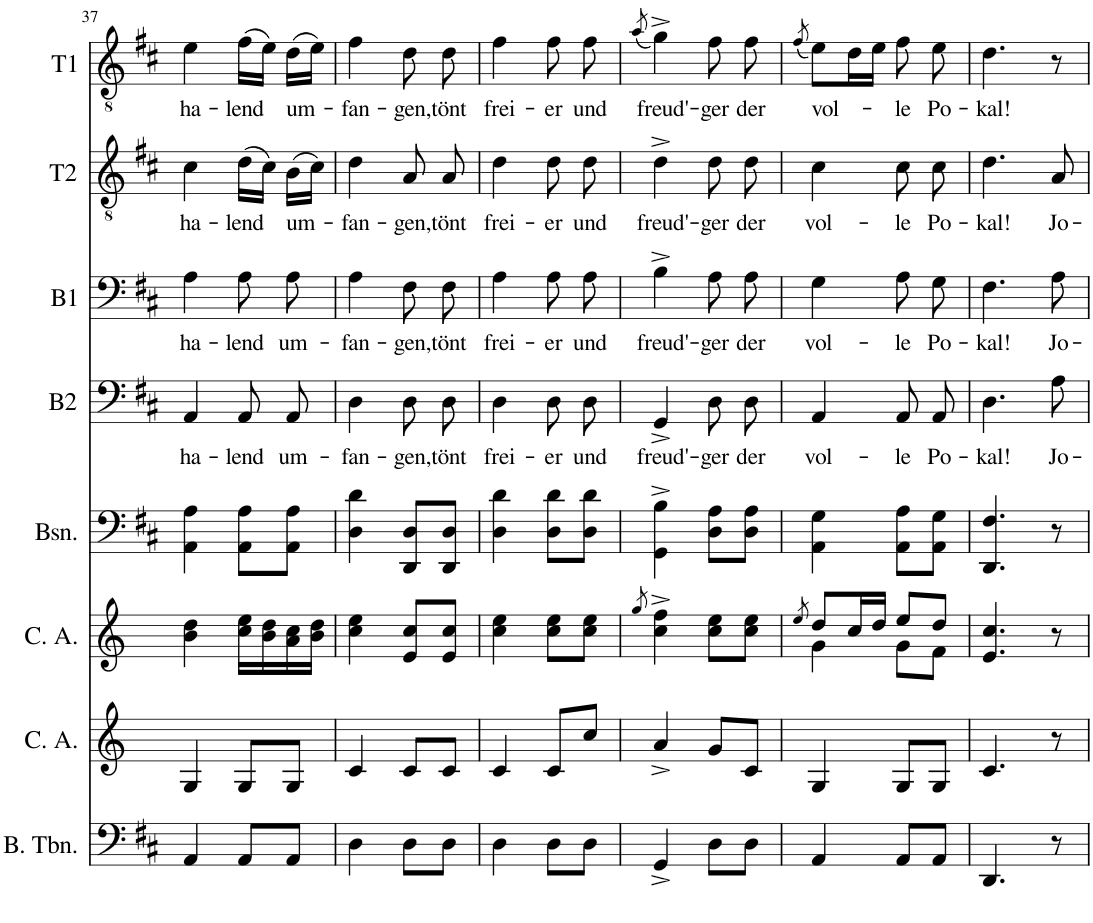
**kern	**kern	**kern	**kern	**kern	**text	**kern	**text	**kern	**text	**kern	**text
*part8	*part7	*part6	*part5	*part4	*part4	*part3	*part3	*part2	*part2	*part1	*part1
*staff8	*staff7	*staff6	*staff5	*staff4	*staff4	*staff3	*staff3	*staff2	*staff2	*staff1	*staff1
*I"Trombone basse	*I"Cor anglais	*I"Cor anglais	*I"Basson	*I"B2	*	*I"B1	*	*I"T2	*	*I"T1	*
*	*I'C. A.	*I'C. A.	*I'Bsn.	*I'B2	*	*I'B1	*	*I'T2	*	*I'T1	*
!!LO:PB:g=z
*clefF4	*clefG2	*clefG2	*clefF4	*clefF4	*	*clefF4	*	*clefGv2	*	*clefGv2	*
*	*Trd6c10	*Trd6c10	*	*	*	*	*	*	*	*	*
*k[f#c#]	*k[]	*k[]	*k[f#c#]	*k[f#c#]	*	*k[f#c#]	*	*k[f#c#]	*	*k[f#c#]	*
*M2/4	*M2/4	*M2/4	*M2/4	*M2/4	*	*M2/4	*	*M2/4	*	*M2/4	*
=37	=37	=37	=37	=37	=37	=37	=37	=37	=37	=37	=37
!	!	!	!	!	!LO:LY:b	!	!LO:LY:b	!	!LO:LY:b	!	!LO:LY:b
4AA/	4G/	4b\ 4dd\	4AA\ 4A\	4AA/	ha-	4A\	ha-	4c#\	ha-	4e\	ha-
!	!	!	!	!	!LO:LY:b	!	!LO:LY:b	!	!LO:LY:b	!	!LO:LY:b
8AA/L	8G/L	16cc\ 16ee\LL	8AA\ 8A\L	8AA/L	-lend	8A\L	-lend	(16d\LL	-lend	(16f#\LL	-lend
.	.	16b\ 16dd\	.	.	.	.	.	16c#\JJ)	.	16e\JJ)	.
!	!	!	!	!	!LO:LY:b	!	!LO:LY:b	!	!LO:LY:b	!	!LO:LY:b
8AA/J	8G/J	16a\ 16cc\	8AA\ 8A\J	8AA/J	um-	8A\J	um-	(16B\LL	um-	(16d\LL	um-
.	.	16b\ 16dd\JJ	.	.	.	.	.	16c#\JJ)	.	16e\JJ)	.
=38	=38	=38	=38	=38	=38	=38	=38	=38	=38	=38	=38
!	!	!	!	!	!LO:LY:b	!	!LO:LY:b	!	!LO:LY:b	!	!LO:LY:b
4D\	4c/	4cc\ 4ee\	4D\ 4d\	4D\	-fan-	4A\	-fan-	4d\	-fan-	4f#\	-fan-
!	!	!	!	!	!LO:LY:b	!	!LO:LY:b	!	!LO:LY:b	!	!LO:LY:b
8D\L	8c/L	8e/ 8cc/L	8DD/ 8D/L	8D\L	-gen,	8F#\L	-gen,	8A/	-gen,	8d\	-gen,
!	!	!	!	!	!LO:LY:b	!	!LO:LY:b	!	!LO:LY:b	!	!LO:LY:b
8D\J	8c/J	8e/ 8cc/J	8DD/ 8D/J	8D\J	tönt	8F#\J	tönt	8A/	tönt	8d\	tönt
=39	=39	=39	=39	=39	=39	=39	=39	=39	=39	=39	=39
!	!	!	!	!	!LO:LY:b	!	!LO:LY:b	!	!LO:LY:b	!	!LO:LY:b
4D\	4c/	4cc\ 4ee\	4D\ 4d\	4D\	frei-	4A\	frei-	4d\	frei-	4f#\	frei-
!	!	!	!	!	!LO:LY:b	!	!LO:LY:b	!	!LO:LY:b	!	!LO:LY:b
8D\L	8c/L	8cc\ 8ee\L	8D\ 8d\L	8D\L	-er	8A\L	-er	8d\	-er	8f#\	-er
!	!	!	!	!	!LO:LY:b	!	!LO:LY:b	!	!LO:LY:b	!	!LO:LY:b
8D\J	8cc/J	8cc\ 8ee\J	8D\ 8d\J	8D\J	und	8A\J	und	8d\	und	8f#\	und
=40	=40	=40	=40	=40	=40	=40	=40	=40	=40	=40	=40
.	.	8qgg/	.	.	.	.	.	.	.	(8qa/	.
!	!	!	!	!	!LO:LY:b	!	!LO:LY:b	!	!LO:LY:b	!	!LO:LY:b
4GG^/	4a^/	4cc\^ 4ff\^	4GG\^ 4B\^	4GG^/	freud'-	4B^\	freud'-	4d^\	freud'-	4g^\)	freud'-
!	!	!	!	!	!LO:LY:b	!	!LO:LY:b	!	!LO:LY:b	!	!LO:LY:b
8D\L	8g/L	8cc\ 8ee\L	8D\ 8A\L	8D\L	-ger	8A\L	-ger	8d\	-ger	8f#\	-ger
!	!	!	!	!	!LO:LY:b	!	!LO:LY:b	!	!LO:LY:b	!	!LO:LY:b
8D\J	8c/J	8cc\ 8ee\J	8D\ 8A\J	8D\J	der	8A\J	der	8d\	der	8f#\	der
=41	=41	=41	=41	=41	=41	=41	=41	=41	=41	=41	=41
.	.	8qee/	.	.	.	.	.	.	.	(8qf#/	.
*	*	*^	*	*	*	*	*	*	*	*	*
!	!	!	!	!	!	!LO:LY:b	!	!LO:LY:b	!	!LO:LY:b	!	!LO:LY:b
4AA/	4G/	8dd/L	4g\	4AA\ 4G\	4AA/	vol-	4G\	vol-	4c#\	vol-	8e\L)	vol-
.	.	16cc/L	.	.	.	.	.	.	.	.	16d\L	.
.	.	16dd/JJ	.	.	.	.	.	.	.	.	16e\JJ	.
!	!	!	!	!	!	!LO:LY:b	!	!LO:LY:b	!	!LO:LY:b	!	!LO:LY:b
8AA/L	8G/L	8ee/L	8g\L	8AA\ 8A\L	8AA/L	-le	8A\L	-le	8c#\	-le	8f#\	-le
!	!	!	!	!	!	!LO:LY:b	!	!LO:LY:b	!	!LO:LY:b	!	!LO:LY:b
8AA/J	8G/J	8dd/J	8f\J	8AA\ 8G\J	8AA/J	Po-	8G\J	Po-	8c#\	Po-	8e\	Po-
=42	=42	=42	=42	=42	=42	=42	=42	=42	=42	=42	=42	=42
!	!	!	!	!	!	!LO:LY:b	!	!LO:LY:b	!	!LO:LY:b	!	!LO:LY:b
*	*	*v	*v	*	*	*	*	*	*	*	*	*
4.DD/	4.c/	4.e/ 4.cc/	4.DD/ 4.F#/	4.D\	-kal!	4.F#\	-kal!	4.d\	-kal!	4.d\	-kal!
!	!	!	!	!	!LO:LY:b	!	!LO:LY:b	!	!LO:LY:b	!	!
8r	8r	8r	8r	8A\	Jo-	8A\	Jo-	8A/	Jo-	8r	.
=	=	=	=	=	=	=	=	=	=	=	=
*-	*-	*-	*-	*-	*-	*-	*-	*-	*-	*-	*-
